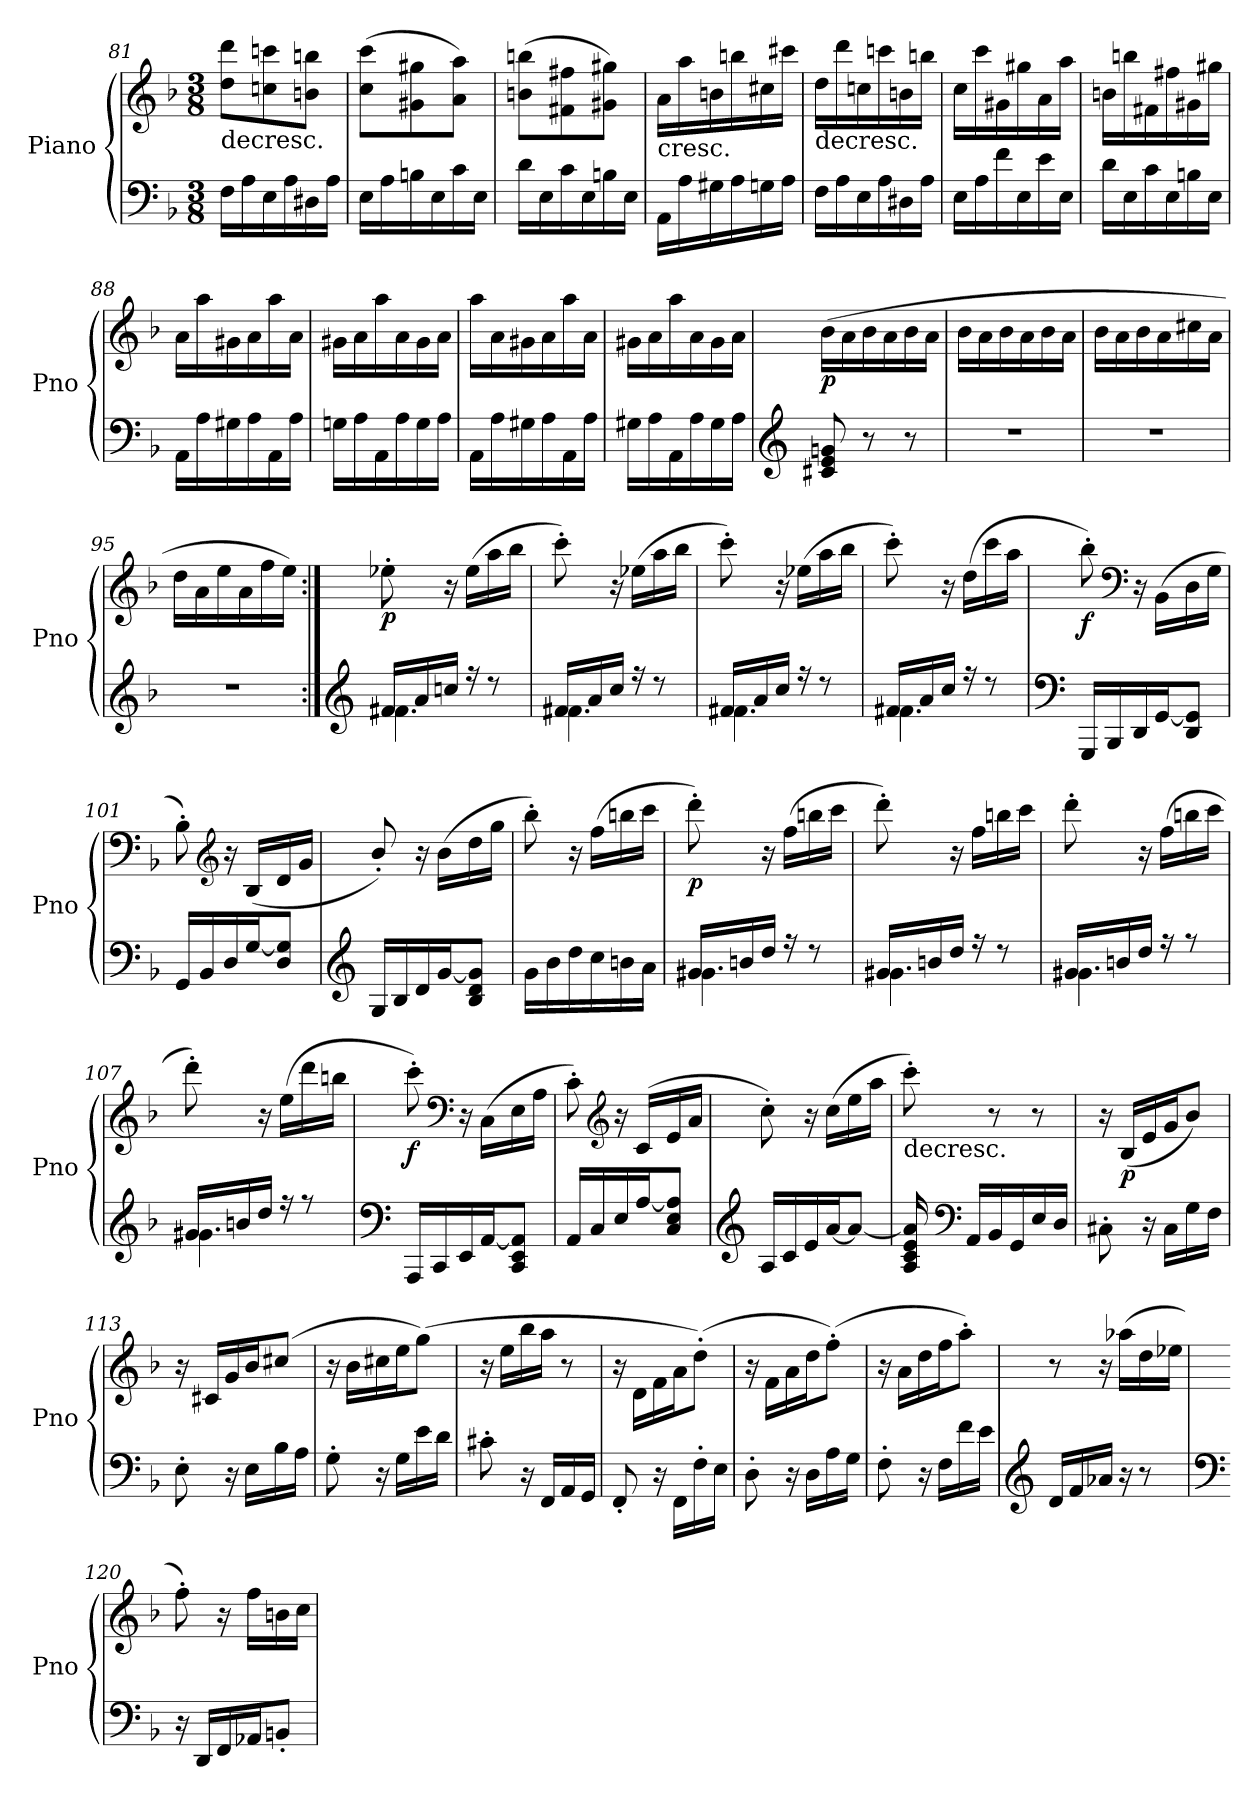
**kern	**kern	**dynam
*part1	*part1	*part1
*staff2	*staff1	*staff1/2
*I"Piano	*	*
*I'Pno	*	*
!!LO:LB:g=z
*clefF4	*clefG2	*
*k[b-]	*k[b-]	*
*d:	*d:	*
*M3/8	*M3/8	*
=81	=81	=81
!	!LO:TX:b:t=decresc.	!
16F\LL	8dd\ 8ddd\L	.
16A\	.	.
16E\	8ccn\ 8cccn\	.
16A\	.	.
16D#X\	8bn\ 8bbn\J	.
16A\JJ	.	.
=82	=82	=82
16E\LL	(>8cc\ 8ccc\L	.
16A\	.	.
16Bn\	8g#X\ 8gg#X\	.
16E\	.	.
16c\	8a\ 8aa\J)	.
16E\JJ	.	.
=83	=83	=83
16d\LL	(>8bn\ 8bbn\L	.
16E\	.	.
16c\	8f#X\ 8ff#X\	.
16E\	.	.
16Bn\	8g#X\ 8gg#X\J)	.
16E\JJ	.	.
=84	=84	=84
!	!LO:TX:b:t=cresc.	!
16AA\LL	16a\LL	.
16A\	16aa\	.
16G#X\	16bn\	.
16A\	16bbn\	.
16Gn\	16cc#X\	.
16A\JJ	16ccc#X\JJ	.
=85	=85	=85
!	!LO:TX:b:t=decresc.	!
16F\LL	16dd\LL	.
16A\	16ddd\	.
16E\	16ccn\	.
16A\	16cccn\	.
16D#X\	16bn\	.
16A\JJ	16bbn\JJ	.
=86	=86	=86
16E\LL	16cc\LL	.
16A\	16ccc\	.
16f\	16g#X\	.
16E\	16gg#X\	.
16e\	16a\	.
16E\JJ	16aa\JJ	.
!!LO:LB:g=z
=87	=87	=87
16d\LL	16bn\LL	.
16E\	16bbn\	.
16c\	16f#X\	.
16E\	16ff#X\	.
16Bn\	16g#X\	.
16E\JJ	16gg#X\JJ	.
=88	=88	=88
16AA\LL	16a\LL	.
16A\	16aa\	.
16G#X\	16g#X\	.
16A\	16a\	.
16AA\	16aa\	.
16A\JJ	16a\JJ	.
=89	=89	=89
16Gn\LL	16g#X\LL	.
16A\	16a\	.
16AA\	16aa\	.
16A\	16a\	.
16G\	16g#\	.
16A\JJ	16a\JJ	.
=90	=90	=90
16AA\LL	16aa\LL	.
16A\	16a\	.
16G#X\	16g#X\	.
16A\	16a\	.
16AA\	16aa\	.
16A\JJ	16a\JJ	.
=91	=91	=91
16G#X\LL	16g#X\LL	.
16A\	16a\	.
16AA\	16aa\	.
16A\	16a\	.
16G#\	16g#\	.
16A\JJ	16a\JJ	.
=92	=92	=92
*clefG2	*	*
!	!	!LO:DY:b
8c#X/ 8e/ 8gn/	(>16b-\LL	p
.	16a\	.
8r	16b-\	.
.	16a\	.
8r	16b-\	.
.	16a\JJ	.
!!LO:LB:g=z
=93	=93	=93
4.r	16b-\LL	.
.	16a\	.
.	16b-\	.
.	16a\	.
.	16b-\	.
.	16a\JJ	.
=94	=94	=94
4.r	16b-\LL	.
.	16a\	.
.	16b-\	.
.	16a\	.
.	16cc#X\	.
.	16a\JJ	.
=95	=95	=95
4.r	16dd\LL	.
.	16a\	.
.	16ee\	.
.	16a\	.
.	16ff\	.
.	16ee\JJ)	.
=96:|!	=96:|!	=96:|!
*clefG2	*	*
*^	*	*
!	!	!	!LO:DY:b
16f#X/LL	4.f#\	8ee-X'\	p
16a/	.	.	.
16ccn/JJ	.	16r	.
16r	.	(>16ee-\LL	.
8r	.	16aa\	.
.	.	16bb-\JJ	.
=97	=97	=97	=97
16f#X/LL	4.f#\	8ccc'\)	.
16a/	.	.	.
16cc/JJ	.	16r	.
16r	.	(>16ee-X\LL	.
8r	.	16aa\	.
.	.	16bb-\JJ	.
!!LO:LB:g=z
=98	=98	=98	=98
16f#X/LL	4.f#\	8ccc'\)	.
16a/	.	.	.
16cc/JJ	.	16r	.
16r	.	(>16ee-X\LL	.
8r	.	16aa\	.
.	.	16bb-\JJ	.
=99	=99	=99	=99
16f#X/LL	4.f#\	8ccc'\)	.
16a/	.	.	.
16cc/JJ	.	16r	.
16r	.	(>16dd\LL	.
8r	.	16ccc\	.
.	.	16aa\JJ	.
*v	*v	*	*
=100	=100	=100
*clefF4	*	*
!	!	!LO:DY:b
16GGG/LL	8bb-'\)	f
16BBB-/	.	.
*	*clefF4	*
16DD/	16r	.
[16GG/J	(>16BB-\LL	.
8DD/ 8GG/]J	16D\	.
.	16G\JJ	.
=101	=101	=101
16GG/LL	8B-'\)	.
16BB-/	.	.
*	*clefG2	*
16D/	16r	.
[16G/J	(<16B-/LL	.
8D/ 8G/]J	16d/	.
.	16g/JJ	.
=102	=102	=102
*clefG2	*	*
16G/LL	8b-'/)	.
16B-/	.	.
16d/	16r	.
[16g/J	(>16b-\LL	.
8B-/ 8d/ 8g/]J	16dd\	.
.	16gg\JJ	.
=103	=103	=103
16g\LL	8bb-'\)	.
16b-\	.	.
16dd\	16r	.
16cc\	(>16ff\LL	.
16bn\	16bbn\	.
16a\JJ	16ccc\JJ	.
!!LO:PB:g=z
=104	=104	=104
*^	*	*
!	!	!	!LO:DY:b
16g#X/LL	4.g#\	8ddd'\)	p
16bn/	.	.	.
16dd/JJ	.	16r	.
16r	.	(>16ff\LL	.
8r	.	16bbn\	.
.	.	16ccc\JJ	.
=105	=105	=105	=105
16g#X/LL	4.g#\	8ddd'\)	.
16bn/	.	.	.
16dd/JJ	.	16r	.
16r	.	16ff\LL	.
8r	.	16bbn\	.
.	.	16ccc\JJ	.
=106	=106	=106	=106
16g#X/LL	4.g#\	8ddd'\	.
16bn/	.	.	.
16dd/JJ	.	16r	.
16r	.	(>16ff\LL	.
8r	.	16bbn\	.
.	.	16ccc\JJ	.
=107	=107	=107	=107
16g#X/LL	4.g#\	8ddd'\)	.
16bn/	.	.	.
16dd/JJ	.	16r	.
16r	.	(>16ee\LL	.
8r	.	16ddd\	.
.	.	16bbn\JJ	.
*v	*v	*	*
=108	=108	=108
*clefF4	*	*
!	!	!LO:DY:b
16AAA/LL	8ccc'\)	f
16CC/	.	.
*	*clefF4	*
16EE/	16r	.
[16AA/J	(>16C\LL	.
8CC/ 8EE/ 8AA/]J	16E\	.
.	16A\JJ	.
!!LO:LB:g=z
=109	=109	=109
16AA/LL	8c'\)	.
16C/	.	.
*	*clefG2	*
16E/	16r	.
[16A/J	(<16c/LL	.
8C/ 8E/ 8A/]J	16e/	.
.	16a/JJ	.
=110	=110	=110
*clefG2	*	*
16A/LL	8cc'\)	.
16c/	.	.
16e/	16r	.
[16a/J	(>16cc\LL	.
8a/J_	16ee\	.
.	16aa\JJ	.
=111	=111	=111
!	!LO:TX:b:t=decresc.	!
16A/ 16c/ 16e/ 16a/]	8ccc'\)	.
*clefF4	*	*
16AA/LL	.	.
16BB-/	8r	.
16GG/	.	.
16E/	8r	.
16D/JJ	.	.
=112	=112	=112
8C#X'\	16r	.
!	!	!LO:DY:b
.	(<16B-/LL	p
16r	16e/	.
16C#\LL	16g/J	.
16G\	8b-/J)	.
16F\JJ	.	.
=113	=113	=113
8E'\	16r	.
.	16c#X/LL	.
16r	16g/	.
16E\LL	16b-/J	.
16B-\	(<8cc#X/J	.
16A\JJ	.	.
=114	=114	=114
8G'\	16r	.
.	16b-\LL	.
16r	16cc#X\	.
16G\LL	16ee\J	.
16e\	(>8gg\J)	.
16d\JJ	.	.
!!LO:LB:g=z
=115	=115	=115
8c#X'\	16r	.
.	16ee\LL	.
16r	16bb-\	.
16FF/LL	16aa\JJ	.
16AA/	8r	.
16GG/JJ	.	.
=116	=116	=116
8FF'/	16r	.
.	16d\LL	.
16r	16f\	.
16FF\LL	16a\J	.
16F'\	(>8dd'\J)	.
16E\JJ	.	.
=117	=117	=117
8D'\	16r	.
.	16f\LL	.
16r	16a\	.
16D\LL	16dd\J	.
16A\	(>8ff'\J)	.
16G\JJ	.	.
=118	=118	=118
8F'\	16r	.
.	16a\LL	.
16r	16dd\	.
16F\LL	16ff\J	.
16f\	8aa'\J)	.
16e\JJ	.	.
=119	=119	=119
*clefG2	*	*
16d/LL	8r	.
16f/	.	.
16a-X/JJ	16r	.
16r	(>16aa-X\LL	.
8r	16dd\	.
.	16ee-X\JJ	.
=120	=120	=120
*clefF4	*	*
16r	8ff'\)	.
16DD/LL	.	.
16FF/	16r	.
16AA-X/J	16ff\LL	.
8BBn'/J	16bn\	.
.	16cc\JJ	.
=	=	=
*-	*-	*-
